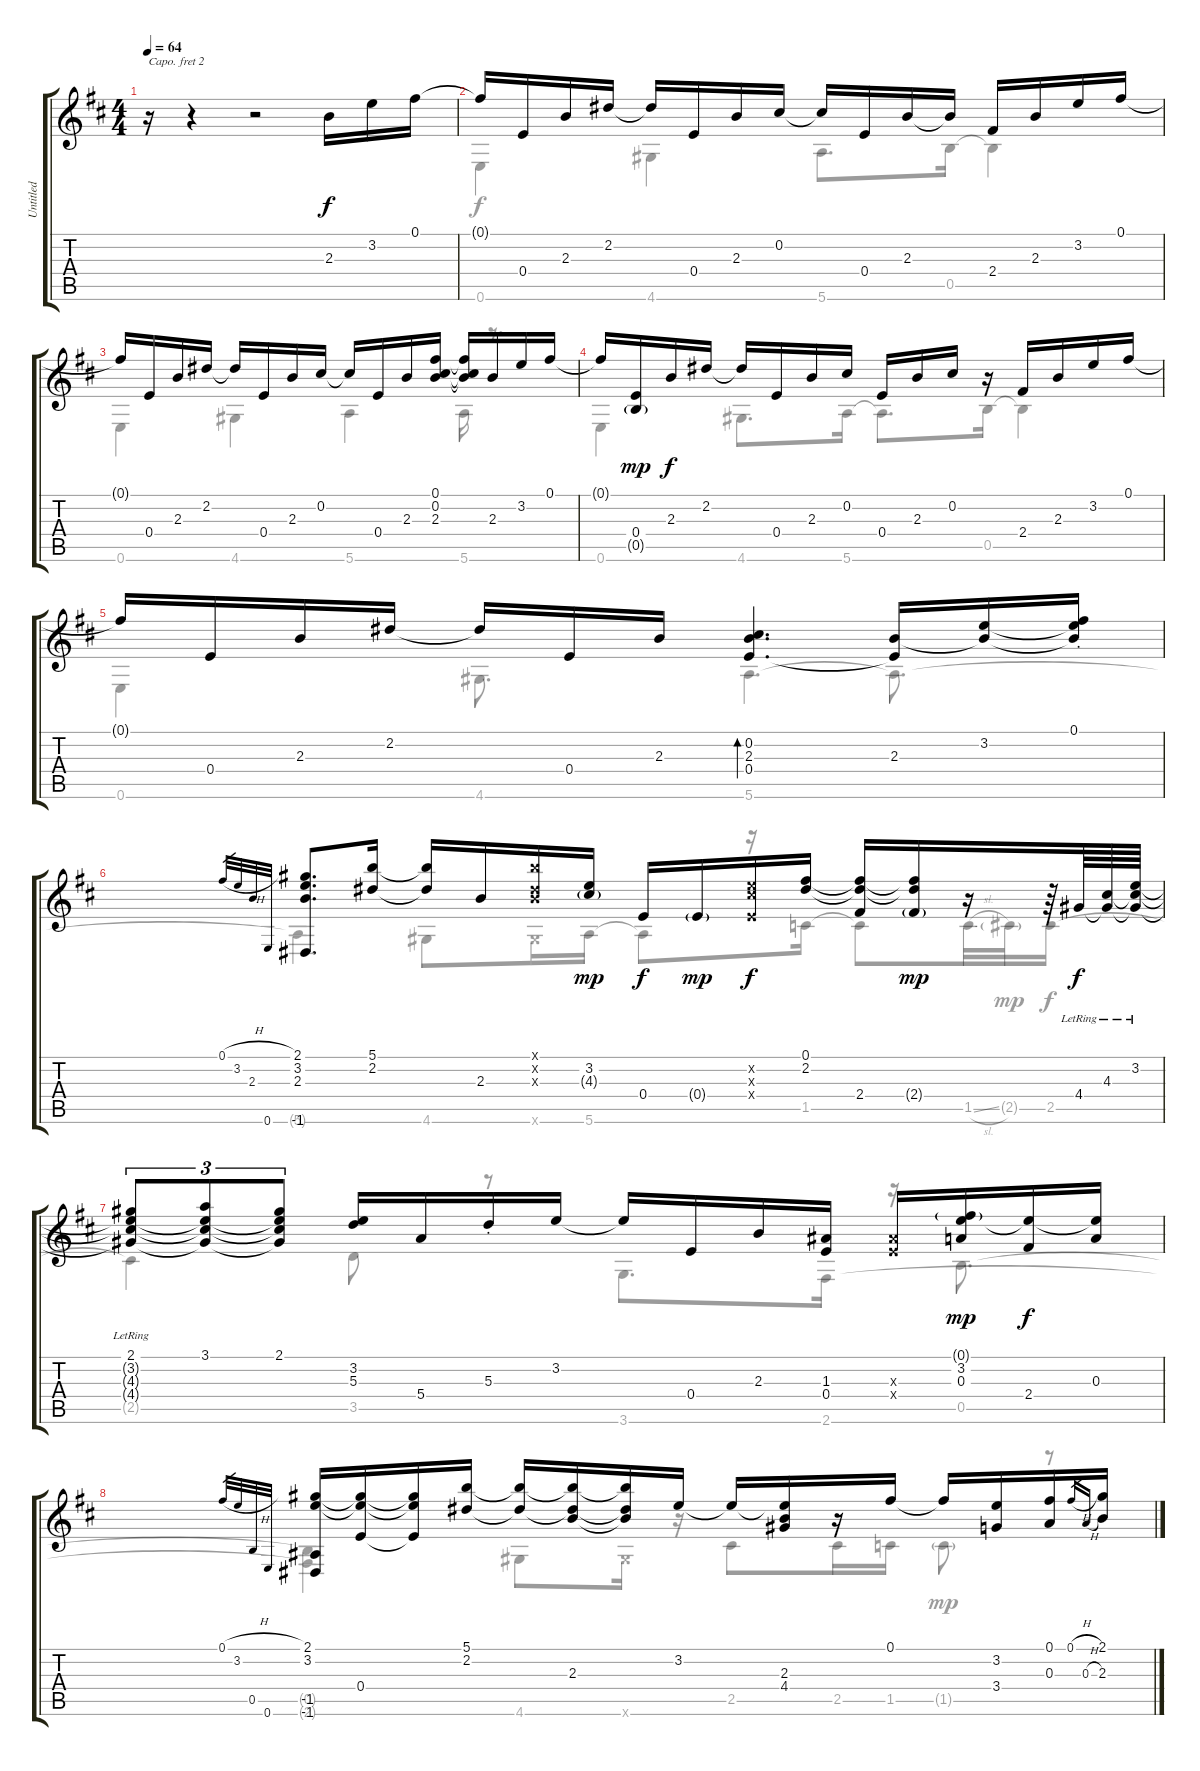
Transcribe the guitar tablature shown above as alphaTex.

\track ("Untitled" "Untitled") {instrument acousticguitarnylon}
\staff {score tabs}
\capo 2
\tuning (E4 B3 G3 D3 A2 D2) {hide}
\voice
\ts (4 4)
\tempo 64
\clef g2
\ks d
r.16{dy f instrument acousticguitarnylon} r.4 r.2 2.3.16 3.2.16 0.1.16 |
0.1{t}.16 0.4.16 2.3.16 2.2.16 2.2{t}.16 0.4.16 2.3.16 0.2.16 0.2{t}.16 0.4.16 2.3.16 2.3{t}.16 2.4.16 2.3.16 3.2.16 0.1.16 |
0.1{t}.16 0.4.16 2.3.16 2.2.16 2.2{t}.16 0.4.16 2.3.16 0.2.16 0.2{t}.16 0.4.16 2.3.16 (0.1 0.2 2.3).16 (0.1{t} 0.2{t} 2.3{t}).16 2.3.16 3.2.16 0.1.16 |
0.1{t}.16 (0.4 0.5{g}).16{dy mp} 2.3.16{dy f} 2.2.16 2.2{t}.16 0.4.16 2.3.16 0.2.16 0.4.16 2.3.16 0.2.16 r.16 2.4.16 2.3.16 3.2.16 0.1.16 |
0.1{t}.16 0.4.16 2.3.16 2.2.16 2.2{t}.16 0.4.16 2.3.16 (0.2 2.3 0.4).4{d bd 30} (2.3 0.4{t}).16 (3.2 2.3{t}).16 (0.1{st} 3.2{t} 2.3{t}).16 |
0.1{h}.32{gr} 3.2.32{gr} 2.3.32{gr} 0.6.32{gr} (2.1 3.2 2.3 -1.6).8{d} (5.1 2.2).16 (5.1{t} 2.2{t}).16 2.3.16 (5.1{x} 2.2{x} 2.3{x}).16 (3.2 4.3{g}).16{dy mp} 0.4.16{dy f} 0.4{g}.16{dy mp} (3.2{x} 4.3{x} 0.4{x}).16{dy f} (0.1 2.2).16 (0.1{t} 2.2{t} 2.4).16 (0.1{t} 2.2{t} 2.4{g}).16{dy mp} r.16 r.64 4.4{lr}.64{dy f} (4.3{lr} 4.4{t}).64 (3.2{lr} 4.3{t} 4.4{t}).64 |
(2.1{lr} 3.2{t} 4.3{t} 4.4{t}).8{tu (3 2)} (3.1 3.2{t} 4.3{t} 4.4{t}).8{tu (3 2)} (2.1 3.2{t} 4.3{t} 4.4{t}).8{tu (3 2)} (3.2 5.3).16 5.4.16 5.3{st}.16 3.2.16 3.2{t}.16 0.4.16 2.3.16 (1.3 0.4).16 (1.3{x} 0.4{x}).16 (0.1{g} 3.2 0.3).16{dy mp} (3.2{t} 2.4).16{dy f} (3.2{t} 0.3).16 |
0.1{h}.32{gr} 3.2.32{gr} 0.5.32{gr} 0.6.32{gr} (2.1 3.2 -1.5 -1.6).16 (2.1{t} 3.2{t} 0.4).16 (2.1{t} 3.2{t} 0.4{t}).16 (5.1 2.2).16 (5.1{t} 2.2{t}).16 (5.1{t} 2.2{t} 2.3).16 (5.1{t} 2.2{t} 2.3{t}).16 3.2.16 3.2{t}.16 (3.2{t} 2.3 4.4).16 r.16 0.1.16 0.1{t}.16 (3.2 3.4).16 (0.1 0.3).16 0.1{h}.16{gr} 0.3{h}.16{gr} (2.1 2.3).16
\voice
\clef g2
\ottava regular
\simile none
\ks d
|
0.6.4 4.6.4 5.6.8{d} 0.5.16 0.5{t}.4 |
0.6.4 4.6.4 5.6.4 5.6.16 r.8{d} |
0.6.4 4.6.8{d} 5.6.16 5.6{t}.8{d} 0.5.16 0.5{t}.4 |
0.6.4 4.6.8{d} 5.6.4{d} 5.6{t}.8{d} |
5.6{t}.4 4.6.8 4.6{x}.16 5.6.16 5.6{t}.8 r.16 1.5.16 1.5{t}.8 1.5{sl}.32 2.5{g}.32{dy mp} 2.5.16{dy f} |
2.5{t}.4 3.5.8 r.8 3.6.8{d} 2.6.16 r.16 0.5.8{d} |
(0.5{t} 2.6{t}).4 4.6.8 4.6{x}.16 r.16 2.5.8 2.5.16 1.5.16 1.5{g}.8{dy mp} r.8
